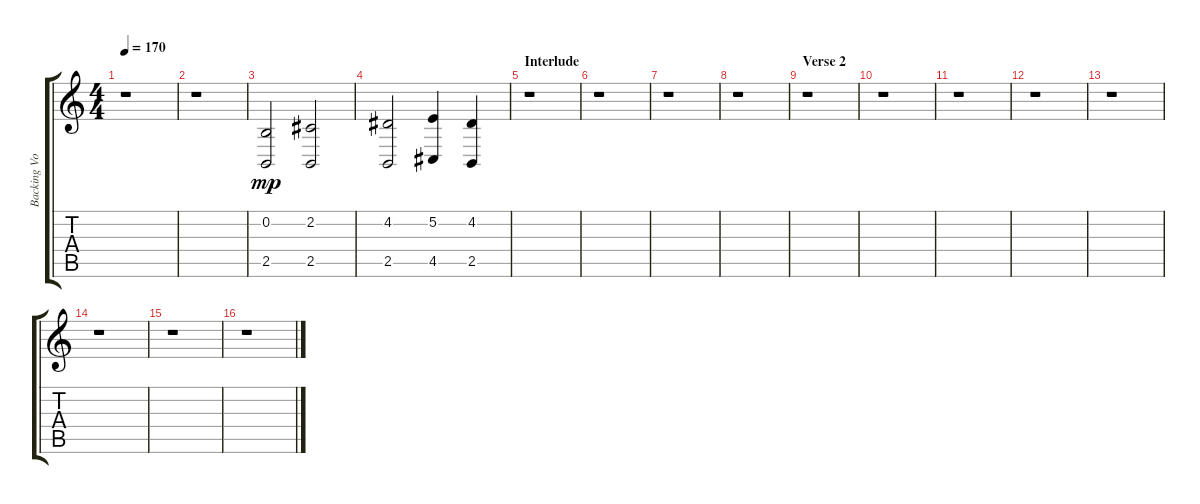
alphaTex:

\track ("Backing Vocals" "Backing Vo") {instrument lead1square}
\staff {score tabs}
\tuning (E4 B3 G3 D3 A2 E2) {hide}
\ts (4 4)
\tempo 170
\clef g2
\ks c
r.1{dy f} |
r.1 |
(0.2 2.5).2{dy mp} (2.2 2.5).2 |
(4.2 2.5).2 (5.2 4.5).4 (4.2 2.5).4 |
\section ("" "Interlude")
r.1 |
r.1 |
r.1 |
r.1 |
\section ("" "Verse 2")
r.1 |
r.1 |
r.1 |
r.1 |
r.1 |
r.1 |
r.1 |
r.1
